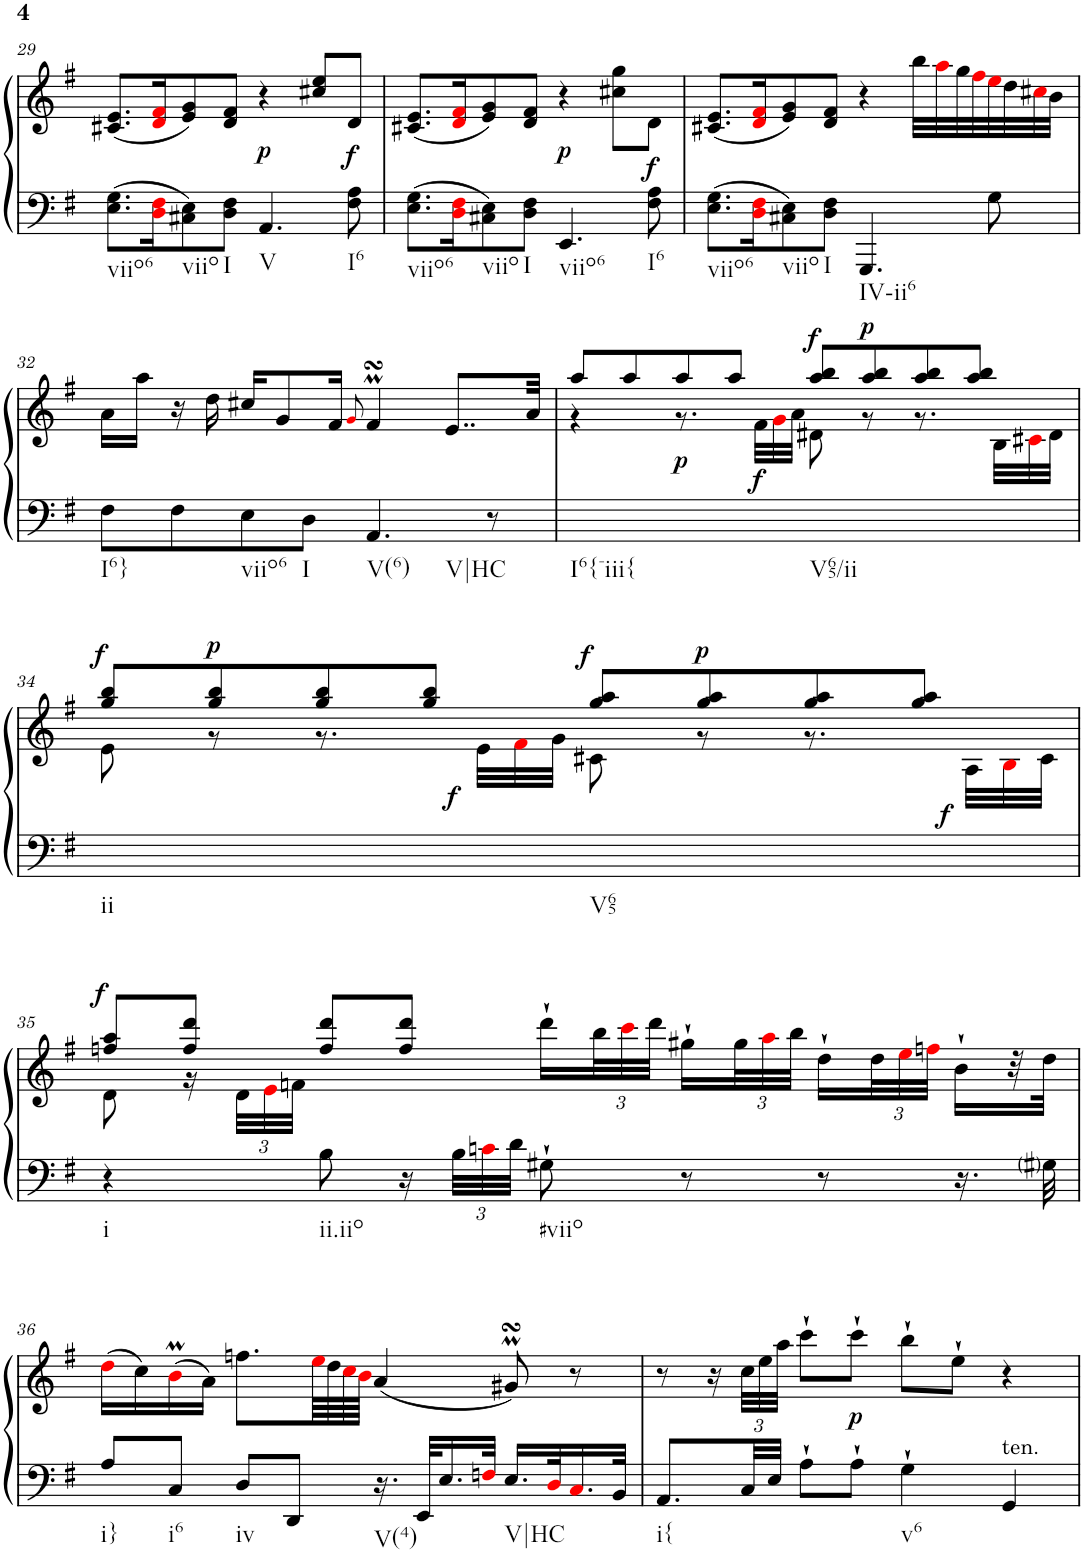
**kern	**kern	**dynam
*part1	*part1	*part1
*staff2	*staff1	*staff1/2
*I"Harpsichord	*	*
*I'Hch.	*	*
!!LO:PB:g=z
*clefF4	*clefG2	*
*k[f#]	*k[f#]	*
*G:	*G:	*
*M4/4	*M4/4	*
*met(c)	*met(c)	*
=29	=29	=29
!LO:TX:b:t=viio6	!	!
8.E\ 8.G\L	(<8.c#X/ 8.e/L	.
16Di\ 16F#i\K	16di/ 16f#i/K	.
!LO:TX:b:t=viio	!	!
8C#X\ 8E\	8e/ 8g/)	.
!LO:TX:b:t=I	!	!
8D\ 8F#\J	8d/ 8f#/J	.
!LO:TX:b:t=V	!	!
!	!	!LO:DY:b
4.AA/	4r	p
.	8cc#X/ 8ee/L	.
!LO:TX:b:t=I6	!	!
!	!	!LO:DY:b
8F#\ 8A\	8d/J	f
=30	=30	=30
!LO:TX:b:t=viio6	!	!
8.E\ 8.G\L	(<8.c#X/ 8.e/L	.
16Di\ 16F#i\K	16di/ 16f#i/K	.
!LO:TX:b:t=viio	!	!
8C#X\ 8E\	8e/ 8g/)	.
!LO:TX:b:t=I	!	!
8D\ 8F#\J	8d/ 8f#/J	.
!LO:TX:b:t=viio6	!	!
!	!	!LO:DY:b
4.EE/	4r	p
.	8cc#X\ 8gg\L	.
!LO:TX:b:t=I6	!	!
!	!	!LO:DY:b
8F#\ 8A\	8d\J	f
=31	=31	=31
!LO:TX:b:t=viio6	!	!
8.E\ 8.G\L	(<8.c#X/ 8.e/L	.
16Di\ 16F#i\K	16di/ 16f#i/K	.
!LO:TX:b:t=viio	!	!
8C#X\ 8E\	8e/ 8g/)	.
!LO:TX:b:t=I	!	!
8D\ 8F#\J	8d/ 8f#/J	.
!LO:TX:b:t=IV-ii6	!	!
4.GGG/	4r	.
.	32bb\LLL	.
.	32aai\	.
.	32gg\	.
.	32ff#i\	.
8G\	32eei\	.
.	32dd\	.
.	32cc#Xi\	.
.	32b\JJJ	.
!!LO:LB:g=z
=32	=32	=32
!LO:TX:b:t=I6}	!	!
8F#\L	16a\LL	.
.	16aa\JJ	.
8F#\	16r	.
.	16dd\	.
!LO:TX:b:t=viio6	!	!
8E\	16cc#X/KL	.
.	8g/	.
!LO:TX:b:t=I	!	!
8D\J	.	.
.	16f#/Jk	.
.	8qgi/	.
!LO:TX:b:t=V(6)	!	!
!LO:TX:b:t=V|HC	!	!
4.AA/	4f#msSsS/	.
.	8..e/L	.
8r	.	.
.	32a/Jkk	.
=33	=33	=33
*	*^	*
!LO:TX:b:t=I6{-iii{	!	!	!
!LO:TX:b:t=V65/ii	!	!	!
1ryy	8aa/L	4r	.
.	8aa/	.	.
!	!	!	!LO:DY:b
.	8aa/	8.r	p
.	8aa/J	.	.
*	*	*Xtuplet	*
!	!	!	!LO:DY:b
.	.	48f#\LLL	f
.	.	48gi\	.
.	.	48a\JJJ	.
!	!	!	!LO:DY:a
.	8aa/ 8bb/L	8d#X\	f
!	!	!	!LO:DY:a
.	8aa/ 8bb/	8r	p
.	8aa/ 8bb/	8.r	.
.	8aa/ 8bb/J	.	.
.	.	48B\LLL	.
.	.	48c#Xi\	.
.	.	48d#\JJJ	.
!!LO:LB:g=z	!!
=34	=34	=34	=34
!LO:TX:b:t=ii	!	!	!
!LO:TX:b:t=V65	!	!	!
!	!	!	!LO:DY:a
1ryy	8gg/ 8bb/L	8e\	f
!	!	!	!LO:DY:a
.	8gg/ 8bb/	8r	p
.	8gg/ 8bb/	8.r	.
.	8gg/ 8bb/J	.	.
!	!	!	!LO:DY:b
.	.	48e\LLL	f
.	.	48f#i\	.
.	.	48g\JJJ	.
!	!	!	!LO:DY:a
.	8gg/ 8aa/L	8c#X\	f
!	!	!	!LO:DY:a
.	8gg/ 8aa/	8r	p
.	8gg/ 8aa/	8.r	.
.	8gg/ 8aa/J	.	.
!	!	!	!LO:DY:b
.	.	48A\LLL	f
.	.	48Bi\	.
.	.	48c#\JJJ	.
!!LO:LB:g=z	!!
=35	=35	=35	=35
!LO:TX:b:t=i	!	!	!
!	!	!	!LO:DY:a
4r	8ffn/ 8aa/L	8d\	f
.	8ff/ 8ddd/J	16r	.
*	*	*tuplet	*
*	*	*Xbrackettup	*
.	.	48d\LLL	.
.	.	48ei\	.
.	.	48fn\JJJ	.
!LO:TX:b:t=ii.iio	!	!	!
8B\	8ff/ 8ddd/L	8ryy	.
16r	8ff/ 8ddd/J	8ryy	.
*Xbrackettup	*	*	*
48B\LLL	.	.	.
48cni\	.	.	.
48d\JJJ	.	.	.
!LO:TX:b:t=#viio	!	!	!
8G#X`\	16ddd`\LL	2ryy	.
.	48bb\L	.	.
.	48ccci\	.	.
.	48ddd\JJJ	.	.
8r	16gg#X`\LL	.	.
.	48gg#\L	.	.
.	48aai\	.	.
.	48bb\JJJ	.	.
8r	16dd`\LL	.	.
.	48dd\L	.	.
.	48eei\	.	.
.	48ffni\JJJ	.	.
16.r	16b`\LL	.	.
.	32r	.	.
32G#j\	32dd\JJJ	.	.
!!LO:LB:g=z	!!
=36	=36	=36	=36
!LO:TX:b:t=i}	!	!	!
8A/L	(>16ddi\LL	1ryy	.
.	16cc\)	.	.
!LO:TX:b:t=i6	!	!	!
8C/J	(>16bmi\	.	.
.	16a\JJ)	.	.
!LO:TX:b:t=iv	!	!	!
8D/L	8.ffn\L	.	.
8DD/J	.	.	.
.	64eei\LLL	.	.
.	64dd\	.	.
.	64cci\	.	.
.	64bi\JJJJ	.	.
!LO:TX:b:t=V(4)	!	!	!
16.r	(<4a/	.	.
32EE/KLL	.	.	.
16.E/	.	.	.
32Fni/JJk	.	.	.
!LO:TX:b:t=V|HC	!	!	!
16.E/LL	8g#XmsSsS/)	.	.
32Di/K	.	.	.
16.Ci/	8r	.	.
32BB/JJk	.	.	.
*	*v	*v	*
=37	=37	=37
!LO:TX:b:t=i{	!	!
8.AA/L	8r	.
.	16r	.
32C/LL	48cc\LLL	.
.	48ee\	.
32E/JJJ	.	.
.	48aa\JJJ	.
8A`\L	8ccc`\L	.
!	!	!LO:DY:b
8A`\J	8ccc`\J	p
!LO:TX:b:t=v6	!	!
4G`\	8bb`\L	.
.	8ee`\J	.
!LO:TX:a:t=ten.	!	!
4GG/	4r	.
=	=	=
*-	*-	*-
